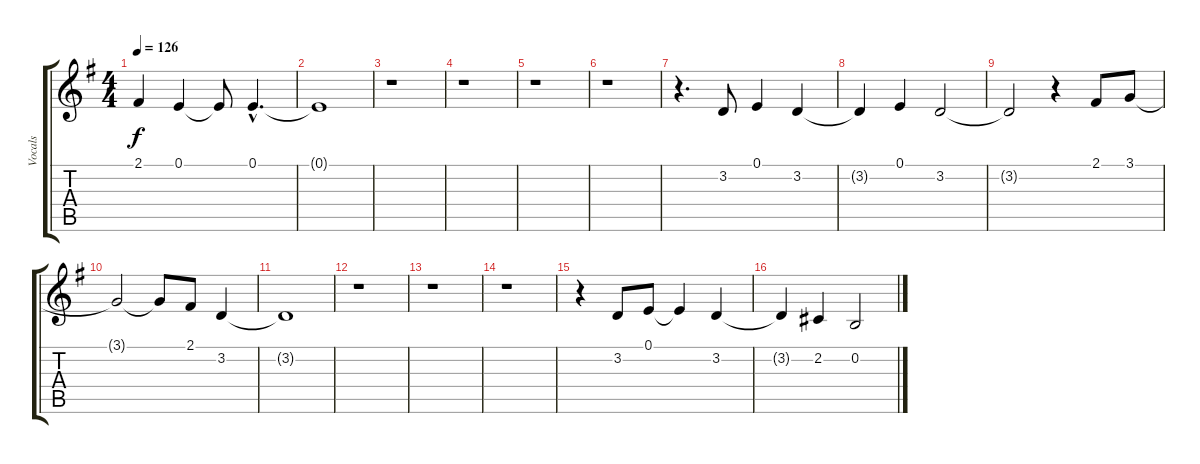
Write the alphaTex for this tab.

\track ("Vocals" "Vocals") {instrument violin}
\staff {score tabs}
\tuning (E4 B3 G3 D3 A2 E2) {hide}
\ts (4 4)
\tempo 126
\clef g2
\ks g
2.1{t}.4{dy f} 0.1.4 0.1{t}.8 0.1{hac}.4{d} |
0.1{t}.1 |
r.1 |
r.1 |
r.1 |
r.1 |
r.4{d} 3.2.8 0.1.4 3.2.4 |
3.2{t}.4 0.1.4 3.2.2 |
3.2{t}.2 r.4 2.1.8 3.1.8 |
3.1{t}.2 3.1{t}.8 2.1.8 3.2.4 |
3.2{t}.1 |
r.1 |
r.1 |
r.1 |
r.4 3.2.8 0.1.8 0.1{t}.4 3.2.4 |
3.2{t}.4 2.2.4 0.2.2
